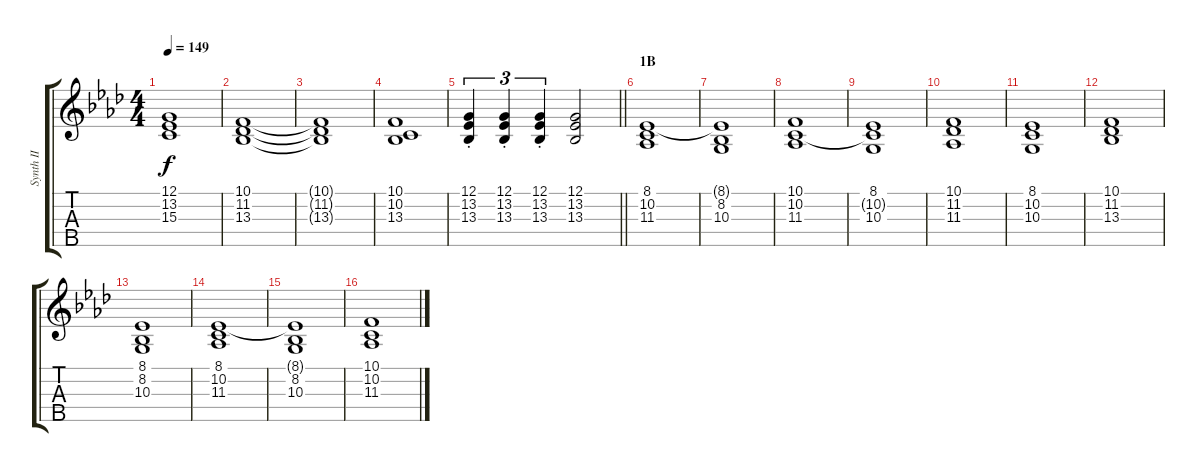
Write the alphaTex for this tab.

\track ("Synth II" "Synth II") {instrument pad2warm}
\staff {score tabs}
\tuning (G3 D3 A2 E2 B1) {hide}
\ts (4 4)
\tempo 149
\clef g2
\ks ab
(12.1{t} 13.2{t} 15.3{t}).1{dy f} |
(10.1 11.2 13.3).1 |
(10.1{t} 11.2{t} 13.3{t}).1 |
(10.1 10.2 13.3).1 |
\barLineRight lightlight
(12.1{st} 13.2{st} 13.3{st}).4{tu (3 2)} (12.1{st} 13.2{st} 13.3{st}).4{tu (3 2)} (12.1{st} 13.2{st} 13.3{st}).4{tu (3 2)} (12.1 13.2 13.3).2 |
\section ("" "1B")
(8.1 10.2 11.3).1 |
(8.1{t} 8.2 10.3).1 |
(10.1 10.2 11.3).1 |
(8.1 10.2{t} 10.3).1 |
(10.1 11.2 11.3).1 |
(8.1 10.2 10.3).1 |
(10.1 11.2 13.3).1 |
(8.1 8.2 10.3).1 |
(8.1 10.2 11.3).1 |
(8.1{t} 8.2 10.3).1 |
(10.1 10.2 11.3).1
